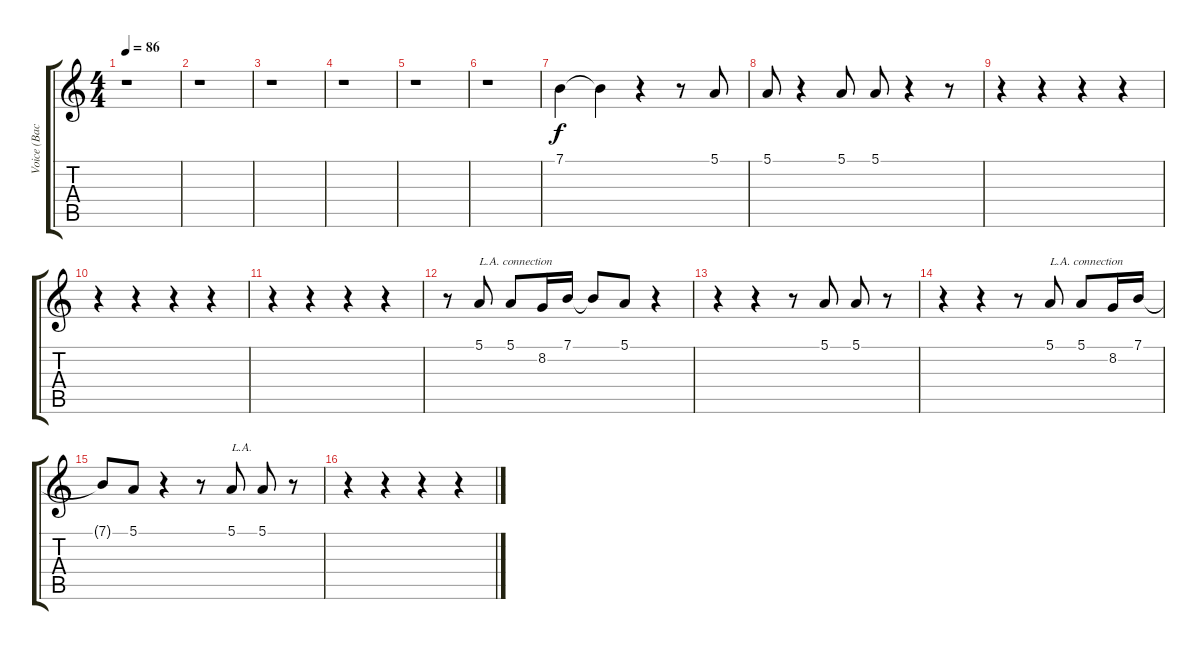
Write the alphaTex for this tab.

\track ("Voice (Backing)" "Voice (Bac") {instrument choiraahs}
\staff {score tabs}
\tuning (E4 B3 G3 D3 A2 E2) {hide}
\ts (4 4)
\tempo 86
\clef g2
\ks c
r.1{dy f} |
r.1 |
r.1 |
r.1 |
r.1 |
r.1 |
7.1.4{volume 12 instrument choiraahs} 7.1{t}.4 r.4 r.8 5.1.8 |
5.1.8 r.4 5.1.8 5.1.8 r.4 r.8 |
r.4 r.4 r.4 r.4 |
r.4 r.4 r.4 r.4 |
r.4 r.4 r.4 r.4 |
r.8 5.1.8{txt "L.A. connection"} 5.1.8 8.2.16 7.1.16 7.1{t}.8 5.1.8 r.4 |
r.4 r.4 r.8 5.1.8 5.1.8 r.8 |
r.4 r.4 r.8 5.1.8{txt "L.A. connection"} 5.1.8 8.2.16 7.1.16 |
7.1{t}.8 5.1.8 r.4 r.8 5.1.8{txt "L.A."} 5.1.8 r.8 |
r.4 r.4 r.4 r.4
